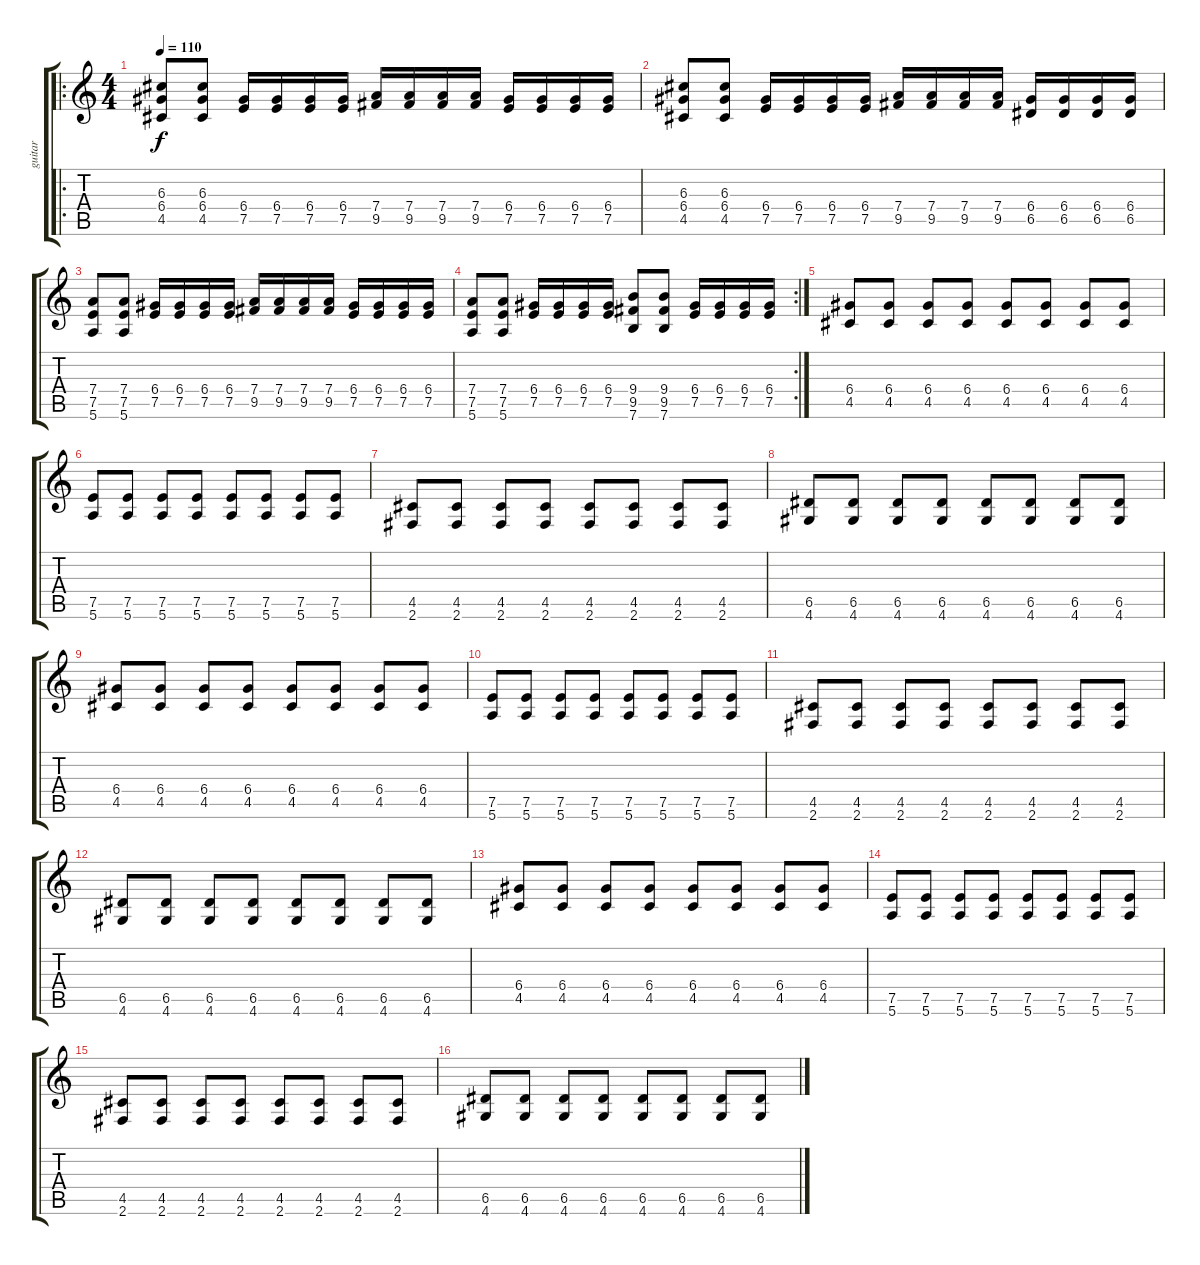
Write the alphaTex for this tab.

\track ("guitar " "guitar ") {instrument overdrivenguitar}
\staff {score tabs}
\tuning (E4 B3 G3 D3 A2 E2) {hide}
\ro
\ts (4 4)
\tempo 110
\clef g2
\ks c
(6.3 6.4 4.5).8{dy f instrument overdrivenguitar} (6.3 6.4 4.5).8 (6.4 7.5).16 (6.4 7.5).16 (6.4 7.5).16 (6.4 7.5).16 (7.4 9.5).16 (7.4 9.5).16 (7.4 9.5).16 (7.4 9.5).16 (6.4 7.5).16 (6.4 7.5).16 (6.4 7.5).16 (6.4 7.5).16 |
(6.3 6.4 4.5).8 (6.3 6.4 4.5).8 (6.4 7.5).16 (6.4 7.5).16 (6.4 7.5).16 (6.4 7.5).16 (7.4 9.5).16 (7.4 9.5).16 (7.4 9.5).16 (7.4 9.5).16 (6.4 6.5).16 (6.4 6.5).16 (6.4 6.5).16 (6.4 6.5).16 |
(7.4 7.5 5.6).8 (7.4 7.5 5.6).8 (6.4 7.5).16 (6.4 7.5).16 (6.4 7.5).16 (6.4 7.5).16 (7.4 9.5).16 (7.4 9.5).16 (7.4 9.5).16 (7.4 9.5).16 (6.4 7.5).16 (6.4 7.5).16 (6.4 7.5).16 (6.4 7.5).16 |
\rc 2
(7.4 7.5 5.6).8 (7.4 7.5 5.6).8 (6.4 7.5).16 (6.4 7.5).16 (6.4 7.5).16 (6.4 7.5).16 (9.4 9.5 7.6).8 (9.4 9.5 7.6).8 (6.4 7.5).16 (6.4 7.5).16 (6.4 7.5).16 (6.4 7.5).16 |
(6.4 4.5).8 (6.4 4.5).8 (6.4 4.5).8 (6.4 4.5).8 (6.4 4.5).8 (6.4 4.5).8 (6.4 4.5).8 (6.4 4.5).8 |
(7.5 5.6).8 (7.5 5.6).8 (7.5 5.6).8 (7.5 5.6).8 (7.5 5.6).8 (7.5 5.6).8 (7.5 5.6).8 (7.5 5.6).8 |
(4.5 2.6).8 (4.5 2.6).8 (4.5 2.6).8 (4.5 2.6).8 (4.5 2.6).8 (4.5 2.6).8 (4.5 2.6).8 (4.5 2.6).8 |
(6.5 4.6).8 (6.5 4.6).8 (6.5 4.6).8 (6.5 4.6).8 (6.5 4.6).8 (6.5 4.6).8 (6.5 4.6).8 (6.5 4.6).8 |
(6.4 4.5).8 (6.4 4.5).8 (6.4 4.5).8 (6.4 4.5).8 (6.4 4.5).8 (6.4 4.5).8 (6.4 4.5).8 (6.4 4.5).8 |
(7.5 5.6).8 (7.5 5.6).8 (7.5 5.6).8 (7.5 5.6).8 (7.5 5.6).8 (7.5 5.6).8 (7.5 5.6).8 (7.5 5.6).8 |
(4.5 2.6).8 (4.5 2.6).8 (4.5 2.6).8 (4.5 2.6).8 (4.5 2.6).8 (4.5 2.6).8 (4.5 2.6).8 (4.5 2.6).8 |
(6.5 4.6).8 (6.5 4.6).8 (6.5 4.6).8 (6.5 4.6).8 (6.5 4.6).8 (6.5 4.6).8 (6.5 4.6).8 (6.5 4.6).8 |
(6.4 4.5).8 (6.4 4.5).8 (6.4 4.5).8 (6.4 4.5).8 (6.4 4.5).8 (6.4 4.5).8 (6.4 4.5).8 (6.4 4.5).8 |
(7.5 5.6).8 (7.5 5.6).8 (7.5 5.6).8 (7.5 5.6).8 (7.5 5.6).8 (7.5 5.6).8 (7.5 5.6).8 (7.5 5.6).8 |
(4.5 2.6).8 (4.5 2.6).8 (4.5 2.6).8 (4.5 2.6).8 (4.5 2.6).8 (4.5 2.6).8 (4.5 2.6).8 (4.5 2.6).8 |
(6.5 4.6).8 (6.5 4.6).8 (6.5 4.6).8 (6.5 4.6).8 (6.5 4.6).8 (6.5 4.6).8 (6.5 4.6).8 (6.5 4.6).8
